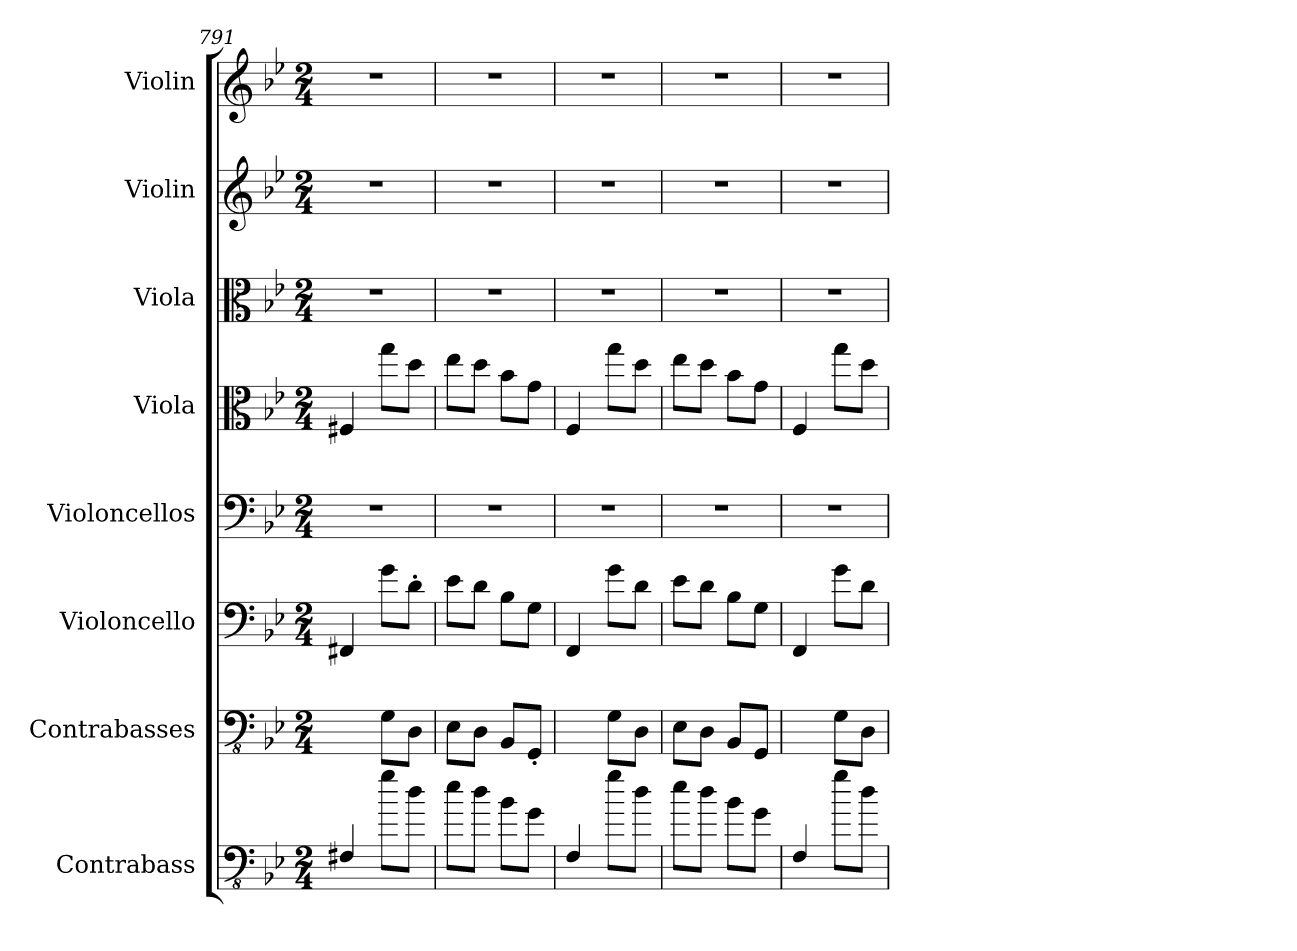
**kern	**kern	**kern	**kern	**kern	**kern	**kern	**kern
*part8	*part7	*part6	*part5	*part4	*part3	*part2	*part1
*staff8	*staff7	*staff6	*staff5	*staff4	*staff3	*staff2	*staff1
*I"Contrabass	*I"Contrabasses	*I"Violoncello	*I"Violoncellos	*I"Viola	*I"Viola	*I"Violin	*I"Violin
*I'Cb.	*I'Cbs.	*I'Vc.	*I'Vcs.	*I'Vla.	*I'Vla.	*I'Vln.	*I'Vln.
*clefFv4	*clefFv4	*clefF4	*clefF4	*clefC3	*clefC3	*clefG2	*clefG2
*ITrd7c12	*	*	*	*	*	*	*
*k[b-e-]	*k[b-e-]	*k[b-e-]	*k[b-e-]	*k[b-e-]	*k[b-e-]	*k[b-e-]	*k[b-e-]
*M2/4	*M2/4	*M2/4	*M2/4	*M2/4	*M2/4	*M2/4	*M2/4
=791	=791	=791	=791	=791	=791	=791	=791
4FFF#X/	4ryy	4FF#X/	2r	4F#X/	2r	2r	2r
8G\L	8GG\L	8g\L	.	8gg\L	.	.	.
8D\J	8DD\J	8d'\J	.	8dd\J	.	.	.
=792	=792	=792	=792	=792	=792	=792	=792
8E-\L	8EE-\L	8e-\L	2r	8ee-\L	2r	2r	2r
8D\J	8DD\J	8d\J	.	8dd\J	.	.	.
8BB-\L	8BBB-/L	8B-\L	.	8b-\L	.	.	.
8GG\J	8GGG'/J	8G\J	.	8g\J	.	.	.
=793	=793	=793	=793	=793	=793	=793	=793
4FFF/	4ryy	4FF/	2r	4F/	2r	2r	2r
8G\L	8GG\L	8g\L	.	8gg\L	.	.	.
8D\J	8DD\J	8d\J	.	8dd\J	.	.	.
=794	=794	=794	=794	=794	=794	=794	=794
8E-\L	8EE-\L	8e-\L	2r	8ee-\L	2r	2r	2r
8D\J	8DD\J	8d\J	.	8dd\J	.	.	.
8BB-\L	8BBB-/L	8B-\L	.	8b-\L	.	.	.
8GG\J	8GGG/J	8G\J	.	8g\J	.	.	.
=795	=795	=795	=795	=795	=795	=795	=795
4FFF/	4ryy	4FF/	2r	4F/	2r	2r	2r
8G\L	8GG\L	8g\L	.	8gg\L	.	.	.
8D\J	8DD\J	8d\J	.	8dd\J	.	.	.
=	=	=	=	=	=	=	=
*-	*-	*-	*-	*-	*-	*-	*-
